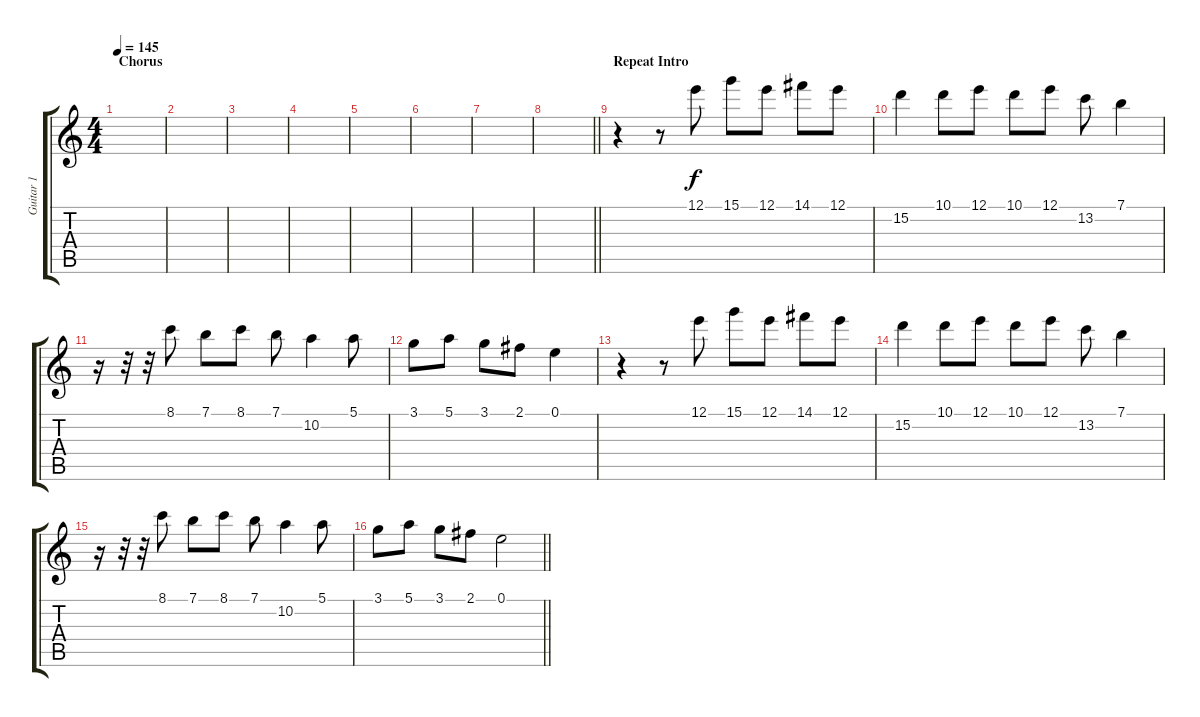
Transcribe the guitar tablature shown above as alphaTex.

\track ("Guitar 1" "Guitar 1") {instrument distortionguitar}
\staff {score tabs}
\tuning (E4 B3 G3 D3 A2 E2) {hide}
\ts (4 4)
\section ("" "Chorus")
\tempo 145
\clef g2
\ks c
|
|
|
|
|
|
|
\barLineRight lightlight
|
\section ("" "Repeat Intro")
r.4 r.8 12.1.8 15.1.8 12.1.8 14.1.8 12.1.8 |
15.2.4 10.1.8 12.1.8 10.1.8 12.1.8 13.2.8 7.1.4 |
r.16 r.32 r.32 8.1.8 7.1.8 8.1.8 7.1.8 10.2.4 5.1.8 |
3.1.8 5.1.8 3.1.8 2.1.8 0.1.4 |
r.4 r.8 12.1.8 15.1.8 12.1.8 14.1.8 12.1.8 |
15.2.4 10.1.8 12.1.8 10.1.8 12.1.8 13.2.8 7.1.4 |
r.16 r.32 r.32 8.1.8 7.1.8 8.1.8 7.1.8 10.2.4 5.1.8 |
\barLineRight lightlight
3.1.8 5.1.8 3.1.8 2.1.8 0.1.2
